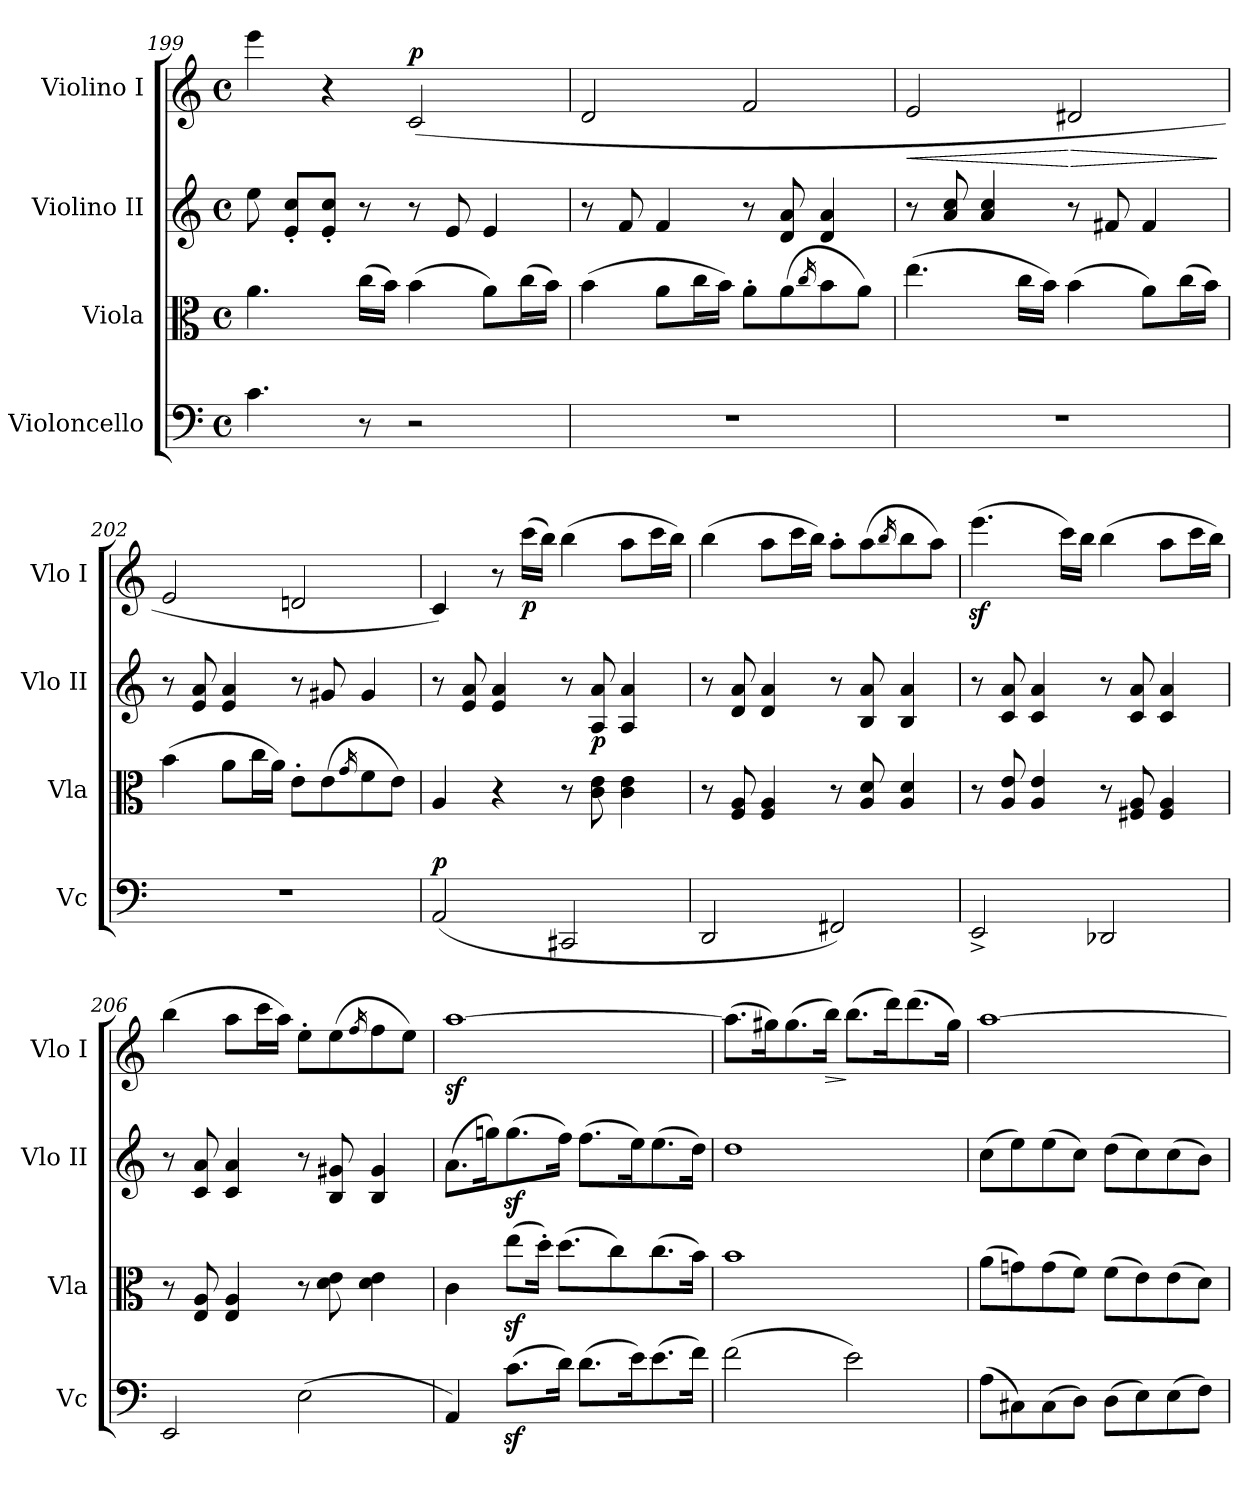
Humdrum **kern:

**kern	**dynam	**kern	**kern	**dynam	**kern	**dynam
*part4	*part4	*part3	*part2	*part2	*part1	*part1
*staff4	*staff4	*staff3	*staff2	*staff2	*staff1	*staff1
*I"Violoncello	*	*I"Viola	*I"Violino II	*	*I"Violino I	*
*I'Vc	*	*I'Vla	*I'Vlo II	*	*I'Vlo I	*
*clefF4	*	*clefC3	*clefG2	*	*clefG2	*
*k[]	*	*k[]	*k[]	*	*k[]	*
*M4/4	*	*M4/4	*M4/4	*	*M4/4	*
*met(c)	*	*met(c)	*met(c)	*	*met(c)	*
=199	=199	=199	=199	=199	=199	=199
4.c\	.	4.a\	8ee\	.	4eee\	.
.	.	.	8e/' 8cc/'L	.	.	.
.	.	.	8e/' 8cc/'J	.	4r	.
8r	.	(16cc\LL	8r	.	.	.
.	.	16b\JJ)	.	.	.	.
!	!	!	!	!	!	!LO:DY:a
2r	.	(4b\	8r	.	(2c/	p
.	.	.	8e/	.	.	.
.	.	8a\L)	4e/	.	.	.
.	.	(16cc\L	.	.	.	.
.	.	16b\JJ)	.	.	.	.
=200	=200	=200	=200	=200	=200	=200
1r	.	(4b\	8r	.	2d/	.
.	.	.	8f/	.	.	.
.	.	8a\L	4f/	.	.	.
.	.	16cc\L	.	.	.	.
.	.	16b\JJ)	.	.	.	.
.	.	8a'\L	8r	.	2f/	.
.	.	(8a\	8d/ 8a/	.	.	.
.	.	16qcc/	.	.	.	.
.	.	8b\	4d/ 4a/	.	.	.
.	.	8a\J)	.	.	.	.
=201	=201	=201	=201	=201	=201	=201
!	!	!	!	!	!	!LO:HP:b
1r	.	(4.ee\	8r	.	2e/	<
.	.	.	8a/ 8cc/	.	.	.
.	.	.	4a/ 4cc/	.	.	.
.	.	16cc\LL	.	.	.	.
.	.	16b\JJ)	.	.	.	.
!	!	!	!	!	!	!LO:HP:n=1:b
.	.	(4b\	8r	.	2d#X/	[ >
.	.	.	8f#X/	.	.	.
.	.	8a\L)	4f#/	.	.	.
.	.	(16cc\L	.	.	.	.
.	.	16b\JJ)	.	.	.	.
.	.	.	.	.	.	]
!!LO:LB:g=z
=202	=202	=202	=202	=202	=202	=202
1r	.	(4b\	8r	.	2e/	.
.	.	.	8e/ 8a/	.	.	.
.	.	8a\L	4e/ 4a/	.	.	.
.	.	16cc\L	.	.	.	.
.	.	16a\JJ)	.	.	.	.
.	.	8e'\L	8r	.	2dn/	.
.	.	(8e\	8g#X/	.	.	.
.	.	16qg/	.	.	.	.
.	.	8f\	4g#/	.	.	.
.	.	8e\J)	.	.	.	.
=203	=203	=203	=203	=203	=203	=203
!	!LO:DY:a	!	!	!	!	!
(2AA/	p	4A/	8r	.	4c/)	.
.	.	.	8e/ 8a/	.	.	.
.	.	4r	4e/ 4a/	.	8r	.
!	!	!	!	!	!	!LO:DY:b
.	.	.	.	.	(16ccc\LL	p
.	.	.	.	.	16bb\JJ)	.
2CC#X/	.	8r	8r	.	(4bb\	.
!	!	!	!	!LO:DY:b	!	!
.	.	8c\ 8e\	8A/ 8a/	p	.	.
.	.	4c\ 4e\	4A/ 4a/	.	8aa\L	.
.	.	.	.	.	16ccc\L	.
.	.	.	.	.	16bb\JJ)	.
=204	=204	=204	=204	=204	=204	=204
2DD/	.	8r	8r	.	(4bb\	.
.	.	8F/ 8A/	8d/ 8a/	.	.	.
.	.	4F/ 4A/	4d/ 4a/	.	8aa\L	.
.	.	.	.	.	16ccc\L	.
.	.	.	.	.	16bb\JJ)	.
2FF#X/)	.	8r	8r	.	8aa'\L	.
.	.	8A/ 8d/	8B/ 8a/	.	(8aa\	.
.	.	.	.	.	16qbb/	.
.	.	4A/ 4d/	4B/ 4a/	.	8bb\	.
.	.	.	.	.	8aa\J)	.
=205	=205	=205	=205	=205	=205	=205
2EE^/	.	8r	8r	.	(4.eeez<\	.
.	.	8A/ 8e/	8c/ 8a/	.	.	.
.	.	4A/ 4e/	4c/ 4a/	.	.	.
.	.	.	.	.	16ccc\LL)	.
.	.	.	.	.	16bb\JJ	.
2DD-X/	.	8r	8r	.	(4bb\	.
.	.	8F#X/ 8A/	8c/ 8a/	.	.	.
.	.	4F#/ 4A/	4c/ 4a/	.	8aa\L	.
.	.	.	.	.	16ccc\L	.
.	.	.	.	.	16bb\JJ)	.
=206	=206	=206	=206	=206	=206	=206
2EE/	.	8r	8r	.	(4bb\	.
.	.	8E/ 8A/	8c/ 8a/	.	.	.
.	.	4E/ 4A/	4c/ 4a/	.	8aa\L	.
.	.	.	.	.	16ccc\L	.
.	.	.	.	.	16aa\JJ)	.
(2E\	.	8r	8r	.	8ee'\L	.
.	.	8d\ 8e\	8B/ 8g#X/	.	(8ee\	.
.	.	.	.	.	16qff/	.
.	.	4d\ 4e\	4B/ 4g#/	.	8ff\	.
.	.	.	.	.	8ee\J)	.
=207	=207	=207	=207	=207	=207	=207
4AA/)	.	4c\	(8.a\L	.	[1aaz<	.
.	.	.	16ggn\K)	.	.	.
(8.cz<\L	.	(8eez<\L	(8.ggz>\	.	.	.
.	.	16dd'\Jk)	.	.	.	.
16d\Jk)	.	(8.dd\L	16ff\Jk)	.	.	.
(8.d\L	.	.	(8.ff\L	.	.	.
.	.	8cc\)	.	.	.	.
16e\K)	.	.	16ee\K)	.	.	.
(8.e\	.	(8.cc\	(8.ee\	.	.	.
16f\Jk)	.	16b\Jk)	16dd\Jk)	.	.	.
=208	=208	=208	=208	=208	=208	=208
(2f\	.	1b	1dd	.	(8.aa\L]	.
.	.	.	.	.	16gg#X\K)	.
.	.	.	.	.	(8.gg#\	.
!	!	!	!	!	!	!LO:HP:b
.	.	.	.	.	16bb\Jk)	>
2e\)	.	.	.	.	(8.bb\L	]
.	.	.	.	.	16ddd\K)	.
.	.	.	.	.	(8.ddd\	.
.	.	.	.	.	16gg#\Jk)	.
!!LO:PB:g=z
=209	=209	=209	=209	=209	=209	=209
(8A\L	.	(8a\L	(8cc\L	.	[1aa	.
8C#X\)	.	8gn\)	8ee\)	.	.	.
(8C#\	.	(8g\	(8ee\	.	.	.
8D\J)	.	8f\J)	8cc\J)	.	.	.
(8D\L	.	(8f\L	(8dd\L	.	.	.
8E\)	.	8e\)	8cc\)	.	.	.
(8E\	.	(8e\	(8cc\	.	.	.
8F\J)	.	8d\J)	8b\J)	.	.	.
=	=	=	=	=	=	=
*-	*-	*-	*-	*-	*-	*-
